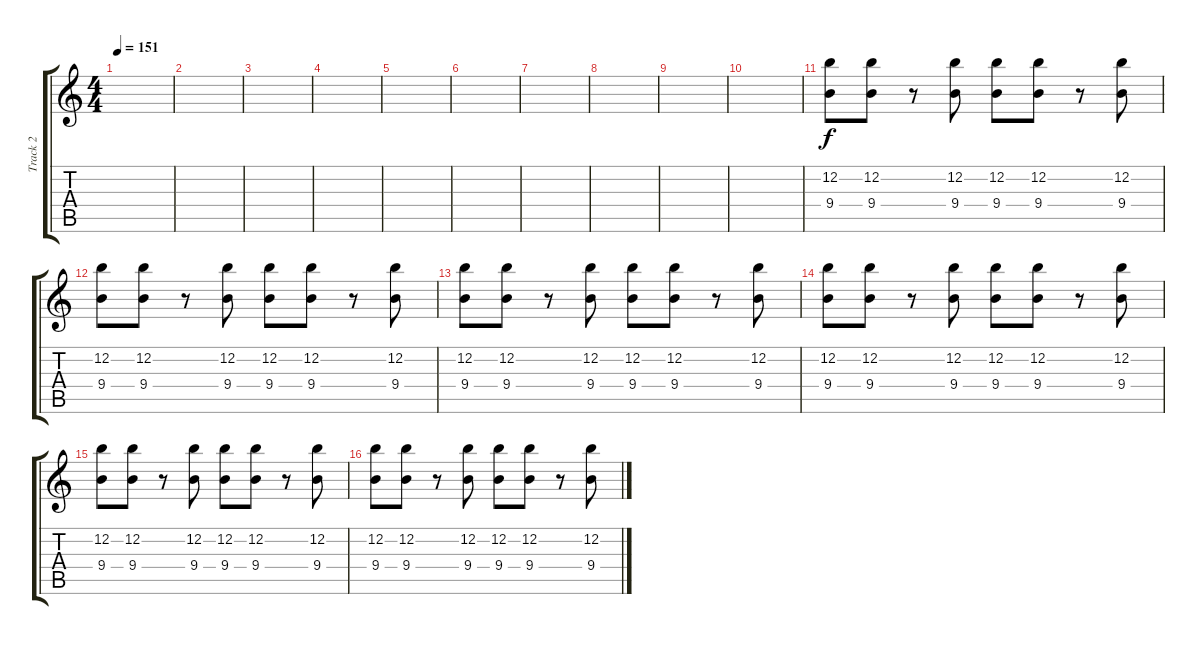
\track ("Track 2" "Track 2") {instrument distortionguitar}
\staff {score tabs}
\tuning (E4 B3 G3 D3 A2 E2) {hide}
\ts (4 4)
\tempo 151
\clef g2
\ks c
|
|
|
|
|
|
|
|
|
|
(12.2 9.4).8 (12.2 9.4).8 r.8 (12.2 9.4).8 (12.2 9.4).8 (12.2 9.4).8 r.8 (12.2 9.4).8 |
(12.2 9.4).8 (12.2 9.4).8 r.8 (12.2 9.4).8 (12.2 9.4).8 (12.2 9.4).8 r.8 (12.2 9.4).8 |
(12.2 9.4).8 (12.2 9.4).8 r.8 (12.2 9.4).8 (12.2 9.4).8 (12.2 9.4).8 r.8 (12.2 9.4).8 |
(12.2 9.4).8 (12.2 9.4).8 r.8 (12.2 9.4).8 (12.2 9.4).8 (12.2 9.4).8 r.8 (12.2 9.4).8 |
(12.2 9.4).8 (12.2 9.4).8 r.8 (12.2 9.4).8 (12.2 9.4).8 (12.2 9.4).8 r.8 (12.2 9.4).8 |
(12.2 9.4).8 (12.2 9.4).8 r.8 (12.2 9.4).8 (12.2 9.4).8 (12.2 9.4).8 r.8 (12.2 9.4).8
